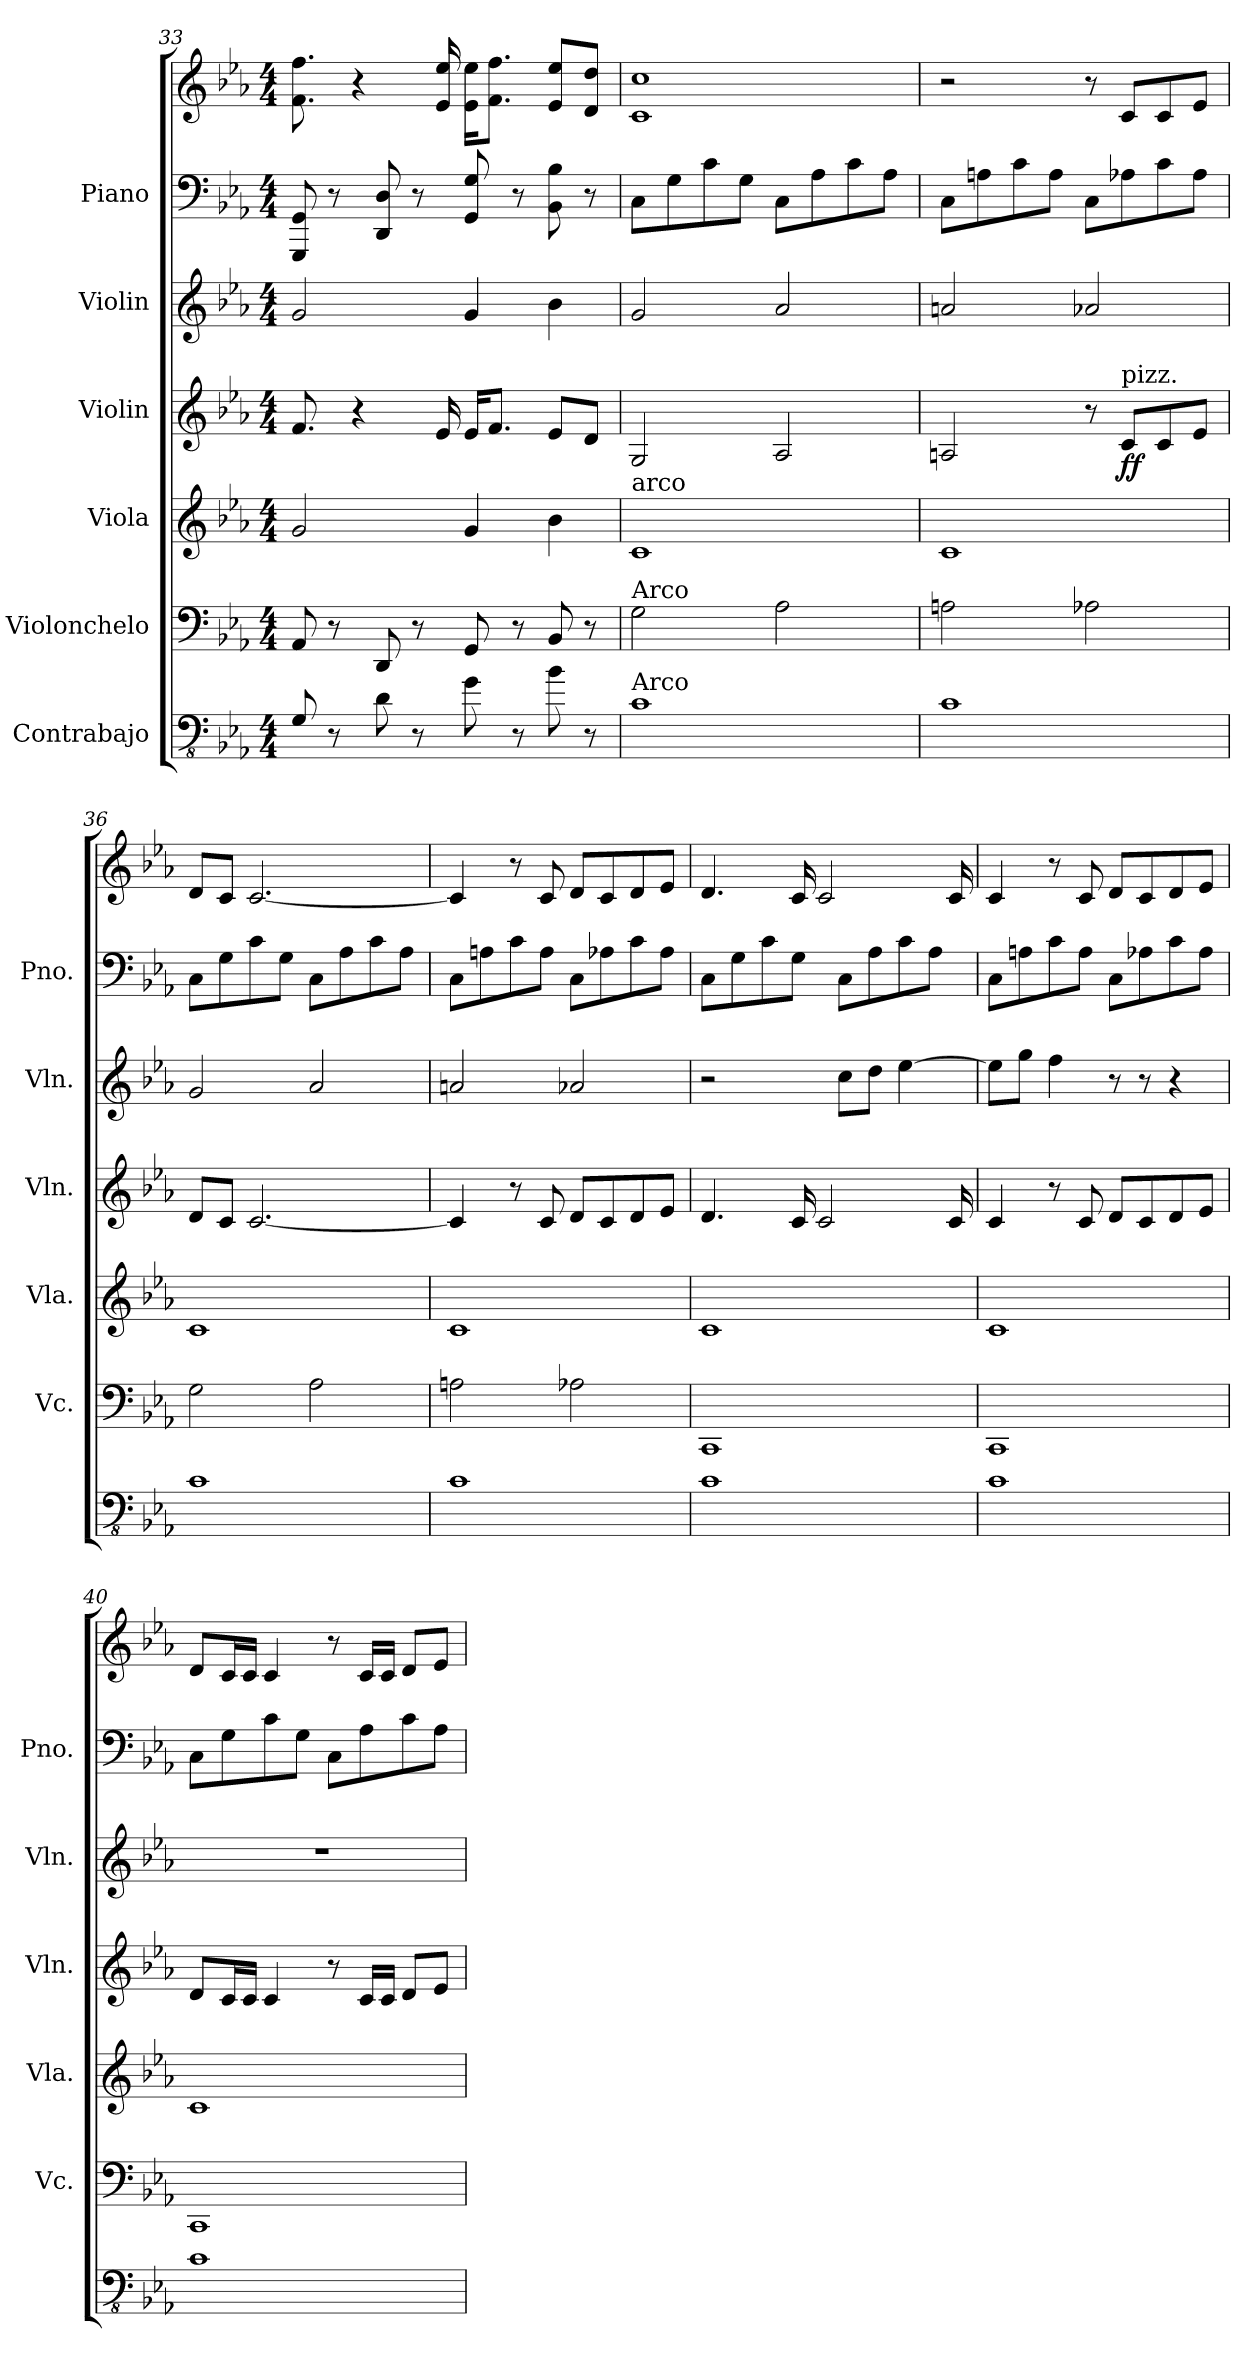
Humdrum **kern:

**kern	**kern	**kern	**kern	**dynam	**kern	**kern	**kern
*part6	*part5	*part4	*part3	*part3	*part2	*part1	*part1
*staff7	*staff6	*staff5	*staff4	*staff4	*staff3	*staff2	*staff1
*I"Contrabajo	*I"Violonchelo	*I"Viola	*I"Violin	*	*I"Violin	*I"Piano	*
*	*I'Vc.	*I'Vla.	*I'Vln.	*	*I'Vln.	*I'Pno.	*
*clefFv4	*clefF4	*clefG2	*clefG2	*	*clefG2	*clefF4	*clefG2
*ITrd7c12	*	*	*	*	*	*	*
*k[b-e-a-]	*k[b-e-a-]	*k[b-e-a-]	*k[b-e-a-]	*	*k[b-e-a-]	*k[b-e-a-]	*k[b-e-a-]
*M4/4	*M4/4	*M4/4	*M4/4	*	*M4/4	*M4/4	*M4/4
=33	=33	=33	=33	=33	=33	=33	=33
8GGG/	8AA-/	2g/	8.f/	.	2g/	8GGG/ 8GG/	8.f\ 8.ff\
8r	8r	.	.	.	.	8r	.
.	.	.	4r	.	.	.	4r
8DD\	8DD/	.	.	.	.	8DD/ 8D/	.
8r	8r	.	.	.	.	8r	.
.	.	.	16e-/	.	.	.	16e-/ 16ee-/
8GG\	8GG/	4g/	16e-/KL	.	4g/	8GG/ 8G/	16e-\ 16ee-\KL
.	.	.	8.f/J	.	.	.	8.f\ 8.ff\J
8r	8r	.	.	.	.	8r	.
8BB-\	8BB-/	4b-\	8e-/L	.	4b-\	8BB-\ 8B-\	8e-/ 8ee-/L
8r	8r	.	8d/J	.	.	8r	8d/ 8dd/J
=34	=34	=34	=34	=34	=34	=34	=34
!	!	!LO:TX:a:t=arco	!	!	!	!	!
!	!LO:TX:a:t=Arco	!	!	!	!	!	!
!LO:TX:a:t=Arco	!	!	!	!	!	!	!
1CC	2G\	1c	2G/	.	2g/	8C\L	1c 1cc
.	.	.	.	.	.	8G\	.
.	.	.	.	.	.	8c\	.
.	.	.	.	.	.	8G\J	.
.	2A-\	.	2A-/	.	2a-/	8C\L	.
.	.	.	.	.	.	8A-\	.
.	.	.	.	.	.	8c\	.
.	.	.	.	.	.	8A-\J	.
!!LO:PB:g=z
=35	=35	=35	=35	=35	=35	=35	=35
1CC	2An\	1c	2An/	.	2an/	8C\L	2r
.	.	.	.	.	.	8An\	.
.	.	.	.	.	.	8c\	.
.	.	.	.	.	.	8A\J	.
.	2A-X\	.	8r	.	2a-X/	8C\L	8r
!	!	!	!LO:TX:a:t=pizz.	!	!	!	!
!	!	!	!	!LO:DY:b	!	!	!
.	.	.	8c/L	ff	.	8A-X\	8c/L
.	.	.	8c/	.	.	8c\	8c/
.	.	.	8e-/J	.	.	8A-\J	8e-/J
=36	=36	=36	=36	=36	=36	=36	=36
1CC	2G\	1c	8d/L	.	2g/	8C\L	8d/L
.	.	.	8c/J	.	.	8G\	8c/J
.	.	.	[2.c/	.	.	8c\	[2.c/
.	.	.	.	.	.	8G\J	.
.	2A-\	.	.	.	2a-/	8C\L	.
.	.	.	.	.	.	8A-\	.
.	.	.	.	.	.	8c\	.
.	.	.	.	.	.	8A-\J	.
=37	=37	=37	=37	=37	=37	=37	=37
1CC	2An\	1c	4c/]	.	2an/	8C\L	4c/]
.	.	.	.	.	.	8An\	.
.	.	.	8r	.	.	8c\	8r
.	.	.	8c/	.	.	8A\J	8c/
.	2A-X\	.	8d/L	.	2a-X/	8C\L	8d/L
.	.	.	8c/	.	.	8A-X\	8c/
.	.	.	8d/	.	.	8c\	8d/
.	.	.	8e-/J	.	.	8A-\J	8e-/J
=38	=38	=38	=38	=38	=38	=38	=38
1CC	1CC	1c	4.d/	.	2r	8C\L	4.d/
.	.	.	.	.	.	8G\	.
.	.	.	.	.	.	8c\	.
.	.	.	16c/	.	.	8G\J	16c/
.	.	.	2c/	.	.	.	2c/
.	.	.	.	.	8cc\L	8C\L	.
.	.	.	.	.	8dd\J	8A-\	.
.	.	.	.	.	[4ee-\	8c\	.
.	.	.	.	.	.	8A-\J	.
.	.	.	16c/	.	.	.	16c/
!!LO:PB:g=z
=39	=39	=39	=39	=39	=39	=39	=39
1CC	1CC	1c	4c/	.	8ee-\L]	8C\L	4c/
.	.	.	.	.	8gg\J	8An\	.
.	.	.	8r	.	4ff\	8c\	8r
.	.	.	8c/	.	.	8A\J	8c/
.	.	.	8d/L	.	8r	8C\L	8d/L
.	.	.	8c/	.	8r	8A-X\	8c/
.	.	.	8d/	.	4r	8c\	8d/
.	.	.	8e-/J	.	.	8A-\J	8e-/J
=40	=40	=40	=40	=40	=40	=40	=40
1CC	1CC	1c	8d/L	.	1r	8C\L	8d/L
.	.	.	16c/L	.	.	8G\	16c/L
.	.	.	16c/JJ	.	.	.	16c/JJ
.	.	.	4c/	.	.	8c\	4c/
.	.	.	.	.	.	8G\J	.
.	.	.	8r	.	.	8C\L	8r
.	.	.	16c/LL	.	.	8A-\	16c/LL
.	.	.	16c/JJ	.	.	.	16c/JJ
.	.	.	8d/L	.	.	8c\	8d/L
.	.	.	8e-/J	.	.	8A-\J	8e-/J
=	=	=	=	=	=	=	=
*-	*-	*-	*-	*-	*-	*-	*-
